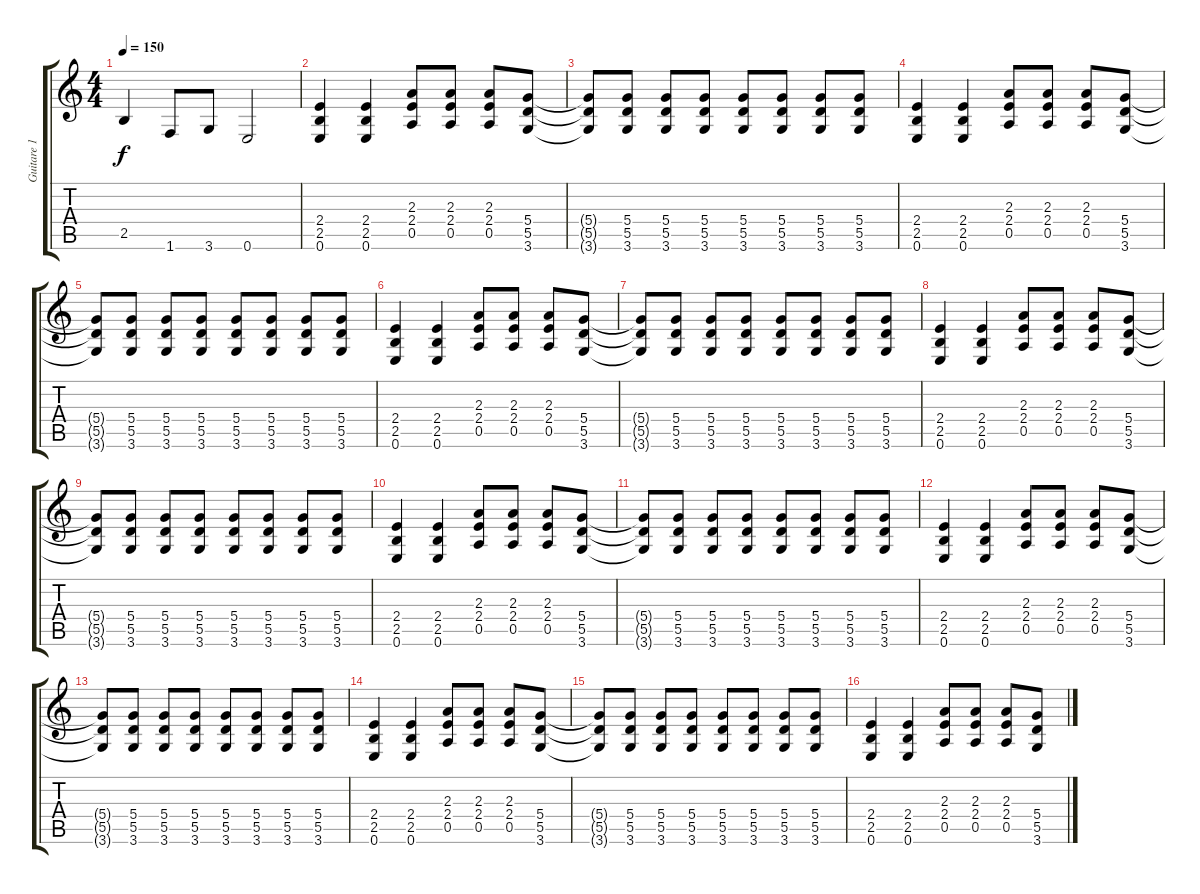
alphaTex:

\track ("Guitare 1" "Guitare 1") {instrument distortionguitar}
\staff {score tabs}
\tuning (E4 B3 G3 D3 A2 E2) {hide}
\ts (4 4)
\tempo 150
\clef g2
\ks c
2.5{t}.4{dy f} 1.6.8 3.6.8 0.6.2 |
(2.4 2.5 0.6).4 (2.4 2.5 0.6).4 (2.3 2.4 0.5).8 (2.3 2.4 0.5).8 (2.3 2.4 0.5).8 (5.4 5.5 3.6).8 |
(5.4{t} 5.5{t} 3.6{t}).8 (5.4 5.5 3.6).8 (5.4 5.5 3.6).8 (5.4 5.5 3.6).8 (5.4 5.5 3.6).8 (5.4 5.5 3.6).8 (5.4 5.5 3.6).8 (5.4 5.5 3.6).8 |
(2.4 2.5 0.6).4 (2.4 2.5 0.6).4 (2.3 2.4 0.5).8 (2.3 2.4 0.5).8 (2.3 2.4 0.5).8 (5.4 5.5 3.6).8 |
(5.4{t} 5.5{t} 3.6{t}).8 (5.4 5.5 3.6).8 (5.4 5.5 3.6).8 (5.4 5.5 3.6).8 (5.4 5.5 3.6).8 (5.4 5.5 3.6).8 (5.4 5.5 3.6).8 (5.4 5.5 3.6).8 |
(2.4 2.5 0.6).4 (2.4 2.5 0.6).4 (2.3 2.4 0.5).8 (2.3 2.4 0.5).8 (2.3 2.4 0.5).8 (5.4 5.5 3.6).8 |
(5.4{t} 5.5{t} 3.6{t}).8 (5.4 5.5 3.6).8 (5.4 5.5 3.6).8 (5.4 5.5 3.6).8 (5.4 5.5 3.6).8 (5.4 5.5 3.6).8 (5.4 5.5 3.6).8 (5.4 5.5 3.6).8 |
(2.4 2.5 0.6).4 (2.4 2.5 0.6).4 (2.3 2.4 0.5).8 (2.3 2.4 0.5).8 (2.3 2.4 0.5).8 (5.4 5.5 3.6).8 |
(5.4{t} 5.5{t} 3.6{t}).8 (5.4 5.5 3.6).8 (5.4 5.5 3.6).8 (5.4 5.5 3.6).8 (5.4 5.5 3.6).8 (5.4 5.5 3.6).8 (5.4 5.5 3.6).8 (5.4 5.5 3.6).8 |
(2.4 2.5 0.6).4 (2.4 2.5 0.6).4 (2.3 2.4 0.5).8 (2.3 2.4 0.5).8 (2.3 2.4 0.5).8 (5.4 5.5 3.6).8 |
(5.4{t} 5.5{t} 3.6{t}).8 (5.4 5.5 3.6).8 (5.4 5.5 3.6).8 (5.4 5.5 3.6).8 (5.4 5.5 3.6).8 (5.4 5.5 3.6).8 (5.4 5.5 3.6).8 (5.4 5.5 3.6).8 |
(2.4 2.5 0.6).4 (2.4 2.5 0.6).4 (2.3 2.4 0.5).8 (2.3 2.4 0.5).8 (2.3 2.4 0.5).8 (5.4 5.5 3.6).8 |
(5.4{t} 5.5{t} 3.6{t}).8 (5.4 5.5 3.6).8 (5.4 5.5 3.6).8 (5.4 5.5 3.6).8 (5.4 5.5 3.6).8 (5.4 5.5 3.6).8 (5.4 5.5 3.6).8 (5.4 5.5 3.6).8 |
(2.4 2.5 0.6).4 (2.4 2.5 0.6).4 (2.3 2.4 0.5).8 (2.3 2.4 0.5).8 (2.3 2.4 0.5).8 (5.4 5.5 3.6).8 |
(5.4{t} 5.5{t} 3.6{t}).8 (5.4 5.5 3.6).8 (5.4 5.5 3.6).8 (5.4 5.5 3.6).8 (5.4 5.5 3.6).8 (5.4 5.5 3.6).8 (5.4 5.5 3.6).8 (5.4 5.5 3.6).8 |
(2.4 2.5 0.6).4 (2.4 2.5 0.6).4 (2.3 2.4 0.5).8 (2.3 2.4 0.5).8 (2.3 2.4 0.5).8 (5.4 5.5 3.6).8
